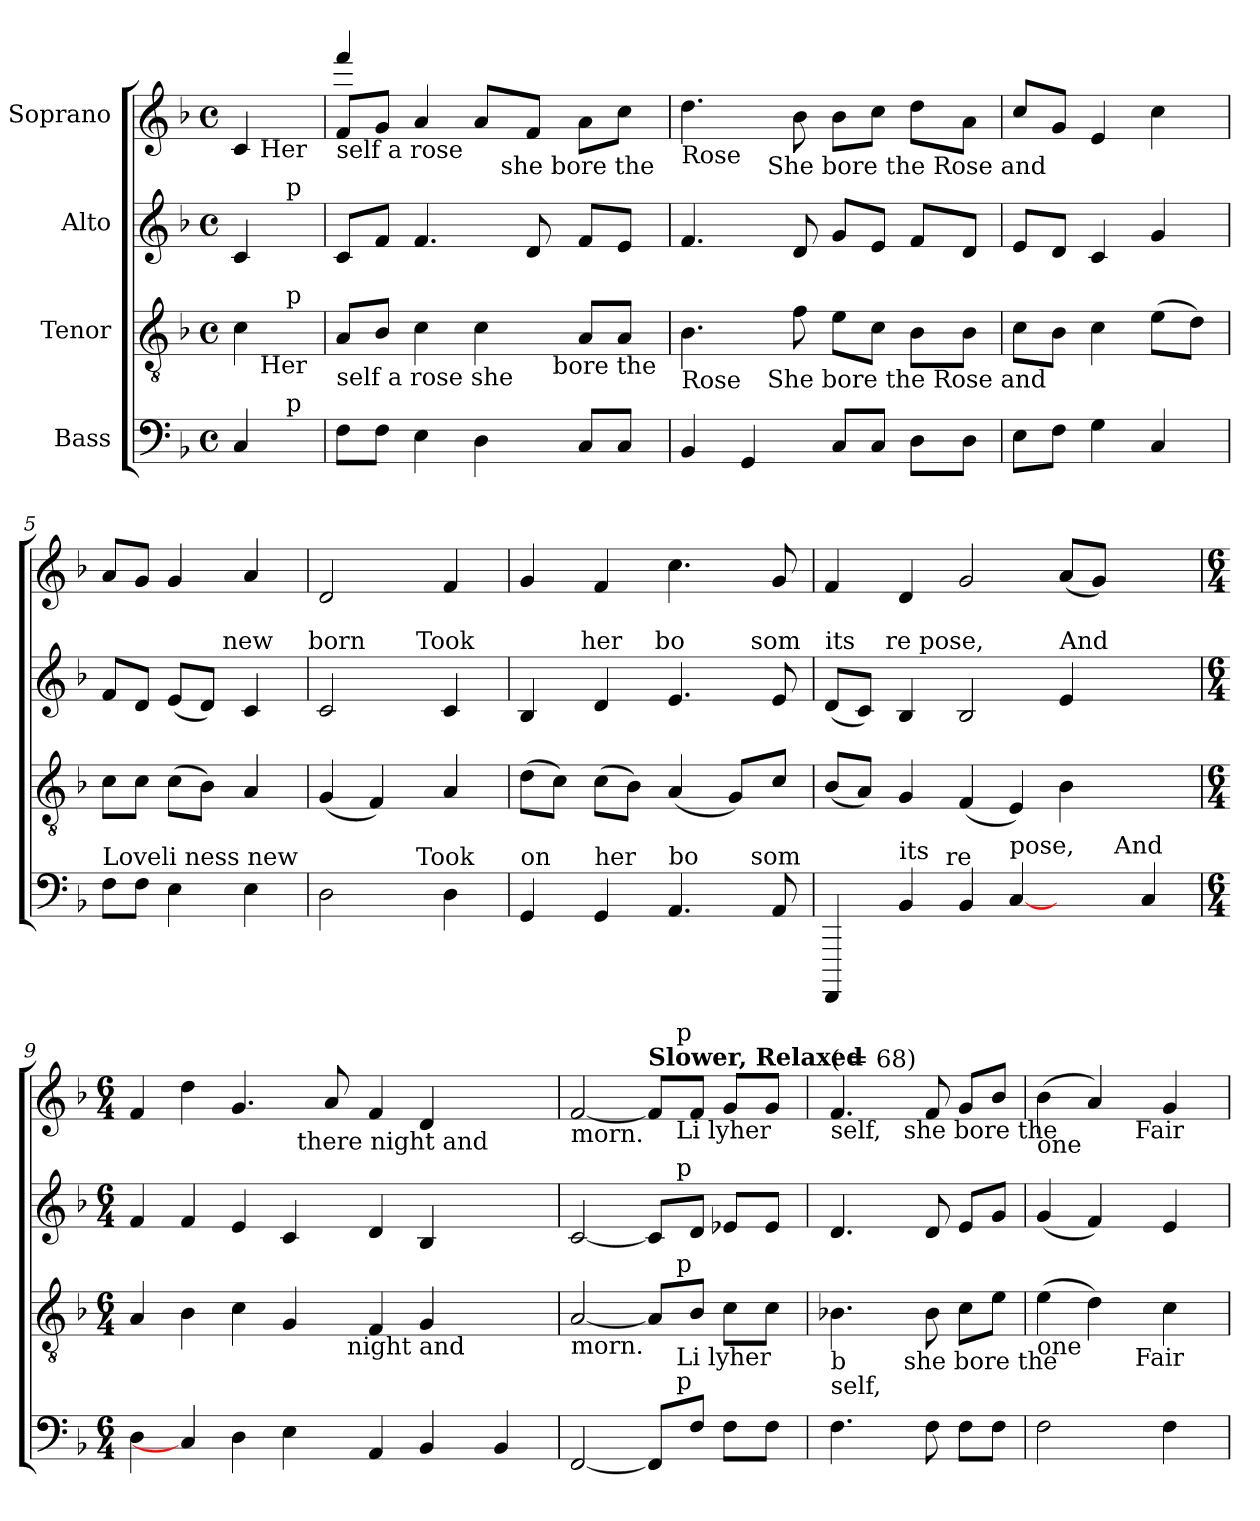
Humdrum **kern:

**kern	**kern	**kern	**kern
*part4	*part3	*part2	*part1
*staff4	*staff3	*staff2	*staff1
*I"Bass	*I"Tenor	*I"Alto	*I"Soprano
*clefF4	*clefGv2	*clefG2	*clefG2
*ITrd7c12	*	*	*
*k[b-]	*k[b-]	*k[b-]	*k[b-]
*F:	*F:	*F:	*F:
*M4/4	*M4/4	*M4/4	*M4/4
*met(c)	*met(c)	*met(c)	*met(c)
=1	=1	=1	=1
*^	*^	*^	*^
*	*	*	*^	*	*	*	*
4CC/	8ryy	4c\	16ryy	8ryy	4c/	8ryy	4c/	16ryy
!	!	!	!	!	!	!	!	!LO:TX:b:t=Her
!	!	!	!LO:TX:b:t=Her	!	!	!	!	!
.	.	.	8.ryy	.	.	.	.	8.ryy
!	!	!	!	!	!	!LO:TX:a:t=p	!	!
!	!	!	!	!LO:TX:a:t=p	!	!	!	!
!	!LO:TX:a:t=p	!	!	!	!	!	!	!
.	8ryy	.	.	8ryy	.	8ryy	.	.
=2	=2	=2	=2	=2	=2	=2	=2	=2
*	*	*	*	*	*	*	*	*^
!	!	!	!	!	!	!	!LO:TX:b:t=self a rose	!	!
!	!	!LO:TX:b:t=self a rose she	!	!	!	!	!	!	!
*v	*v	*	*	*	*v	*v	*	*	*
*	*	*v	*v	*	*	*	*
8FF\L	8A/L	2ryy	8c/L	8f/L	4fff/	2ryy
8FF\J	8B-/J	.	8f/J	8g/J	.	.
4EE\	4c\	.	4.f/	2.ryy	4a/	.
4DD\	4c\	8.ryy	.	.	16ryy	8a/L
!	!	!	!	!	!LO:TX:b:t=she bore the	!
.	.	.	.	.	4..ryy	.
.	.	.	8d/	.	.	8f/J
!	!	!LO:TX:b:t=bore the	!	!	!	!
.	.	4ryy	.	.	.	.
8CC/L	8A/L	.	8f/L	.	.	8a\L
8CC/J	8A/J	.	8e/J	.	.	8cc\J
.	.	16ryy	.	.	.	.
=3	=3	=3	=3	=3	=3	=3
!	!	!	!	!LO:TX:b:t=Rose	!	!
!	!LO:TX:b:t=Rose	!	!	!	!	!
*	*	*	*	*	*v	*v
4BBB-/	4.B-\	4ryy	4.f/	4.dd\	4ryy
4GGG/	.	16ryy	.	.	16ryy
!	!	!	!	!	!LO:TX:b:t=She bore the Rose and
!	!	!LO:TX:b:t=She bore the Rose and	!	!	!
.	.	2ryy	.	.	2ryy
.	8f\	.	8d/	8b-\	.
8CC/L	8e\L	.	8g/L	8b-\L	.
8CC/J	8c\J	.	8e/J	8cc\J	.
8DD\L	8B-\L	.	8f/L	8dd\L	.
.	.	8.ryy	.	.	8.ryy
8DD\J	8B-\J	.	8d/J	8a\J	.
=4	=4	=4	=4	=4	=4
!	!	!	!	!LO:TX:b:t=felt its thorn. All	!
!	!LO:TX:b:t=felt its thorn. All	!	!	!	!
*	*v	*v	*	*v	*v
8EE\L	8c\L	8e/L	8cc/L
8FF\J	8B-\J	8d/J	8g/J
4GG\	4c\	4c/	4e/
4CC/	(>8e\L	4g/	4cc\
.	8d\J)	.	.
!!LO:LB:g=z
=5	=5	=5	=5
!	!	!LO:TX:a:t=Loveliness	!
!LO:TX:a:t=Loveli ness new	!	!	!
*	*	*^	*
8FF\L	8c\L	8f/L	4..ryy	8a/L
8FF\J	8c\J	8d/J	.	8g/J
4EE\	(>8c\L	(<8e/L	.	4g/
.	8B-\J)	8d/J)	.	.
!	!	!	!LO:TX:a:t=new	!
.	.	.	4ryy	.
4EE\	4A/	4c/	.	4a/
.	.	.	16ryy	.
!	!	!LO:TX:a:t=born	!	!
=6	=6	=6	=6	=6
!LO:TX:a:t=born	!	!	!	!
*^	*	*	*	*
2DD\	4ryy	(<4G/	2c/	4ryy	2d/
.	8ryy	4F/)	.	8ryy	.
.	32ryy	.	.	32ryy	.
!	!	!	!	!LO:TX:a:t=Took	!
!	!LO:TX:a:t=Took	!	!	!	!
.	4ryy	.	.	4ryy	.
4DD\	.	4A/	4c/	.	4f/
.	16.ryy	.	.	16.ryy	.
=7	=7	=7	=7	=7	=7
!	!	!	!LO:TX:a:t=on	!	!
!LO:TX:a:t=on	!	!	!	!	!
*	*	*	*^	*^	*
4GGG/	2ryy	(>8d\L	4B-/	8..ryy	4...ryy	2ryy	4g/
.	.	8c\J)	.	.	.	.	.
!	!	!	!	!LO:TX:a:t=her	!	!	!
.	.	.	.	2ryy	.	.	.
!LO:TX:a:t=her	!	!	!	!	!	!	!
4GGG/	.	(>8c\L	4d/	.	.	.	4f/
.	.	8B-\J)	.	.	.	.	.
!	!	!	!	!	!LO:TX:a:t=bo	!	!
.	.	.	.	.	2ryy	.	.
!LO:TX:a:t=bo	!	!	!	!	!	!	!
4.AAA/	4ryy	(<4A/	4.e/	.	.	4ryy	4.cc\
.	.	.	.	4ryy	.	.	.
.	16ryy	8G/L)	.	.	.	16ryy	.
!	!	!	!	!	!	!LO:TX:a:t=som	!
!	!LO:TX:a:t=som	!	!	!	!	!	!
.	8.ryy	.	.	.	.	8.ryy	.
8AAA/	.	8c/J	8e/	.	.	.	8g/
.	.	.	.	32ryy	32ryy	.	.
=8	=8	=8	=8	=8	=8	=8	=8
!	!	!	!LO:TX:a:t=its	!	!	!	!
*	*	*	*	*v	*v	*v	*
4FFFFF/	4...ryy	(<8B-/L	(<8d/L	8..ryy	4f/
.	.	8A/J)	8c/J)	.	.
!	!	!	!	!LO:TX:a:t=re pose,	!
.	.	.	.	1ryy	.
!LO:TX:a:t=its	!	!	!	!	!
4BBB-/	.	4G/	4B-/	.	4d/
!	!LO:TX:a:t=re	!	!	!	!
.	1ryy	.	.	.	.
4BBB-/	.	(<4F/	2B-/	.	2g/
!LO:TX:a:t=pose,	!	!	!	!	!
[4CC/	.	4E/)	.	.	.
!	!	!	!LO:TX:a:t=And	!	!
8.ryy	.	4B-\	4e/	.	(<8a/L
.	.	.	.	.	8g/J)
!LO:TX:a:t=And	!	!	!	!	!
16ryy	.	.	.	.	.
.	.	.	.	4ryy	.
4CC/	.	4ryy	4ryy	.	4ryy
.	32ryy	.	.	32ryy	.
*v	*v	*	*v	*v	*
!!LO:LB:g=z
=9	=9	=9	=9
*M6/4	*M6/4	*M6/4	*M6/4
*^	*	*^	*
!	!	!	!	!	!LO:TX:b:t=slept and woke
!	!	!LO:TX:b:t=slept and woke there	!	!	!
*v	*v	*^	*v	*v	*^
4DD\	4A/	2...ryy	4f/	4f/	2ryy
4CC/]	4B-\	.	4f/	4dd\	.
4DD\	4c\	.	4e/	4.g/	4ryy
4EE\	4G/	.	4c/	.	32ryy
!	!	!	!	!	!LO:TX:b:t=there night and
.	.	.	.	.	2ryy
.	.	.	.	8a/	.
!	!	!LO:TX:b:t=night and	!	!	!
.	.	2ryy	.	.	.
4AAA/	4F/	.	4d/	4f/	.
4BBB-/	4G/	.	4B-/	4d/	.
.	.	.	.	.	4...ryy
.	.	4ryy	.	.	.
4BBB-/	4ryy	.	4ryy	4ryy	.
.	.	16ryy	.	.	.
=10	=10	=10	=10	=10	=10
!	!	!	!	!LO:TX:b:t=morn.	!
!	!LO:TX:b:t=morn.	!	!	!	!
*^	*	*	*^	*	*
[<2FFF/	2ryy	[<2A/	2ryy	[<2c/	2ryy	[<2f/	2ryy
!	!	!	!	!	!	!LO:TX:a:B:t=Slower, Relaxed	!
8FFF/L]	16.ryy	8A/L]	16.ryy	8c/L]	16.ryy	8f/L]	16.ryy
!	!	!	!	!	!	!	!LO:TX:a:t=p
!	!	!	!	!	!	!	!LO:TX:b:t=Li lyher
!	!	!	!	!	!LO:TX:a:t=p	!	!
!	!	!	!LO:TX:a:t=p	!	!	!	!
!	!	!	!LO:TX:b:t=Li lyher	!	!	!	!
!	!LO:TX:a:t=p	!	!	!	!	!	!
.	4ryy	.	4ryy	.	4ryy	.	4ryy
8FF/J	.	8B-/J	.	8d/J	.	8f/J	.
8FF\L	.	8c\L	.	8e-X/L	.	8g/L	.
.	8ryy	.	8ryy	.	8ryy	.	8ryy
8FF\J	.	8c\J	.	8e-/J	.	8g/J	.
.	32ryy	.	32ryy	.	32ryy	.	32ryy
=11	=11	=11	=11	=11	=11	=11	=11
!	!	!	!	!	!	!LO:TX:b:t=self,	!
!	!	!	!	!	!	!LO:TX:a:t=( = 68)	!
!	!	!	!	!LO:TX:b:t=b	!	!	!
!	!	!	!	!LO:TX:b:t=b	!	!	!
!	!	!LO:TX:b:t=b	!	!	!	!	!
!	!	!LO:TX:b:t=self,	!	!	!	!	!
!LO:TX:b:t=b	!	!	!	!	!	!	!
!LO:TX:b:t=b	!	!	!	!	!	!	!
*v	*v	*	*	*v	*v	*	*
4.FF\	4.B-X\	4ryy	4.d/	4.f/	4ryy
.	.	16ryy	.	.	16ryy
!	!	!	!	!	!LO:TX:b:t=she bore the
!	!	!LO:TX:b:t=she bore the	!	!	!
.	.	4..ryy	.	.	4..ryy
8FF\	8B-\	.	8d/	8f/	.
8FF\L	8c\L	.	8e/L	8g/L	.
8FF\J	8e\J	.	8g/J	8b-/J	.
=12	=12	=12	=12	=12	=12
!	!	!	!	!LO:TX:b:t=one	!
!	!LO:TX:b:t=one	!	!	!	!
2FF\	(>4e\	4ryy	(<4g/	(>4b-\	4ryy
.	4d\)	8ryy	4f/)	4a/)	8ryy
.	.	32ryy	.	.	32ryy
!	!	!	!	!	!LO:TX:b:t=Fair
!	!	!LO:TX:b:t=Fair	!	!	!
.	.	4ryy	.	.	4ryy
4FF\	4c\	.	4e/	4g/	.
.	.	16.ryy	.	.	16.ryy
*	*v	*v	*	*v	*v
=	=	=	=
*-	*-	*-	*-
